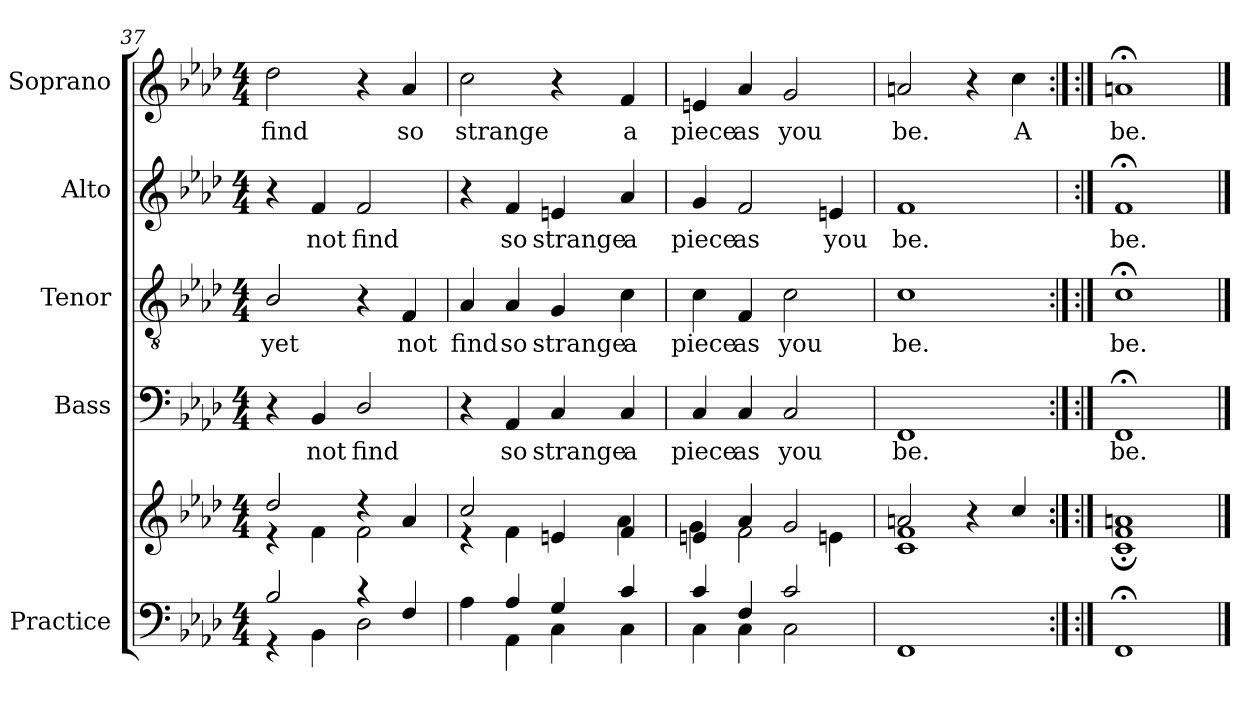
**kern	**kern	**kern	**text	**kern	**text	**kern	**text	**kern	**text
*part5	*part5	*part4	*part4	*part3	*part3	*part2	*part2	*part1	*part1
*staff6	*staff5	*staff4	*staff4	*staff3	*staff3	*staff2	*staff2	*staff1	*staff1
*I"Practice	*	*I"Bass	*	*I"Tenor	*	*I"Alto	*	*I"Soprano	*
*	*	*I'B	*	*I'T	*	*I'A	*	*I'S	*
!!LO:LB:g=z
*clefF4	*clefG2	*clefF4	*	*clefGv2	*	*clefG2	*	*clefG2	*
*k[b-e-a-d-]	*k[b-e-a-d-]	*k[b-e-a-d-]	*	*k[b-e-a-d-]	*	*k[b-e-a-d-]	*	*k[b-e-a-d-]	*
*A-:	*A-:	*A-:	*	*A-:	*	*A-:	*	*A-:	*
*M4/4	*M4/4	*M4/4	*	*M4/4	*	*M4/4	*	*M4/4	*
=37	=37	=37	=37	=37	=37	=37	=37	=37	=37
*^	*^	*	*	*	*	*	*	*	*
!	!	!	!	!	!	!	!LO:LY:b	!	!	!	!LO:LY:b
2B-/	4r	2dd-/	4r	4r	.	2B-/	yet	4r	.	2dd-	find
!	!	!	!	!	!LO:LY:b	!	!	!	!LO:LY:b	!	!
.	4BB-\	.	4f\	4BB-	not	.	.	4f	not	.	.
!	!	!	!	!	!LO:LY:b	!	!	!	!LO:LY:b	!	!
4r	2D-\	4r	2f\	2D-/	find	4r	.	2f	find	4r	.
!	!	!	!	!	!	!	!LO:LY:b	!	!	!	!LO:LY:b
4F/	.	4a-	.	.	.	4F	not	.	.	4a-	so
=38	=38	=38	=38	=38	=38	=38	=38	=38	=38	=38	=38
!	!	!	!	!	!	!	!LO:LY:b	!	!	!	!LO:LY:b
4A-	4ryy	2cc/	4r	4r	.	4A-	find	4r	.	2cc	strange
!	!	!	!	!	!LO:LY:b	!	!LO:LY:b	!	!LO:LY:b	!	!
4A-	4AA-\	.	4f\	4AA-	so	4A-	so	4f	so	.	.
!	!	!	!	!	!LO:LY:b	!	!LO:LY:b	!	!LO:LY:b	!	!
4G	4C\	4ryy	4en	4C	strange	4G	strange	4en	strange	4r	.
!	!	!	!	!	!LO:LY:b	!	!LO:LY:b	!	!LO:LY:b	!	!LO:LY:b
4c	4C\	4f	4a-	4C	a	4c	a	4a-	a	4f	a
=39	=39	=39	=39	=39	=39	=39	=39	=39	=39	=39	=39
!	!	!	!	!	!LO:LY:b	!	!LO:LY:b	!	!LO:LY:b	!	!LO:LY:b
4c	4C\	4en	4g	4C	piece	4c	piece	4g	piece	4en	piece
!	!	!	!	!	!LO:LY:b	!	!LO:LY:b	!	!LO:LY:b	!	!LO:LY:b
4F	4C\	4a-	2f\	4C	as	4F	as	2f	as	4a-	as
!	!	!	!	!	!LO:LY:b	!	!LO:LY:b	!	!	!	!LO:LY:b
2c	2C\	2g	.	2C	you	2c	you	.	.	2g	you
!	!	!	!	!	!	!	!	!	!LO:LY:b	!	!
.	.	.	4en\	.	.	.	.	4en	you	.	.
*v	*v	*	*	*	*	*	*	*	*	*	*
=40	=40	=40	=40	=40	=40	=40	=40	=40	=40	=40
*	*	*^	*	*	*	*	*	*	*	*
!	!	!	!	!	!LO:LY:b	!	!LO:LY:b	!	!LO:LY:b	!	!LO:LY:b
1FF\	2an	1f	1c	1FF	be.	1c	be.	1f	be.	2an	be.
.	4r	.	.	.	.	.	.	.	.	4r	.
!	!	!	!	!	!	!	!	!	!	!	!LO:LY:b
.	4cc/	.	.	.	.	.	.	.	.	4cc	A
=41:|!	=41:|!	=41:|!	=41:|!	=41:|!	=41:|!	=41:|!	=41:|!	=41	=41:|!	=41:|!	=41:|!
!	!	!	!	!	!LO:LY:b	!	!LO:LY:b	!	!LO:LY:b	!	!LO:LY:b
1FF;\	1an	1f;<	1c	1FF;<	be.	1c;<	be.	1f;<	be.	1an;<	be.
*	*v	*v	*v	*	*	*	*	*	*	*	*
==	==	==	==	==	==	==	==	==	==
*-	*-	*-	*-	*-	*-	*-	*-	*-	*-
